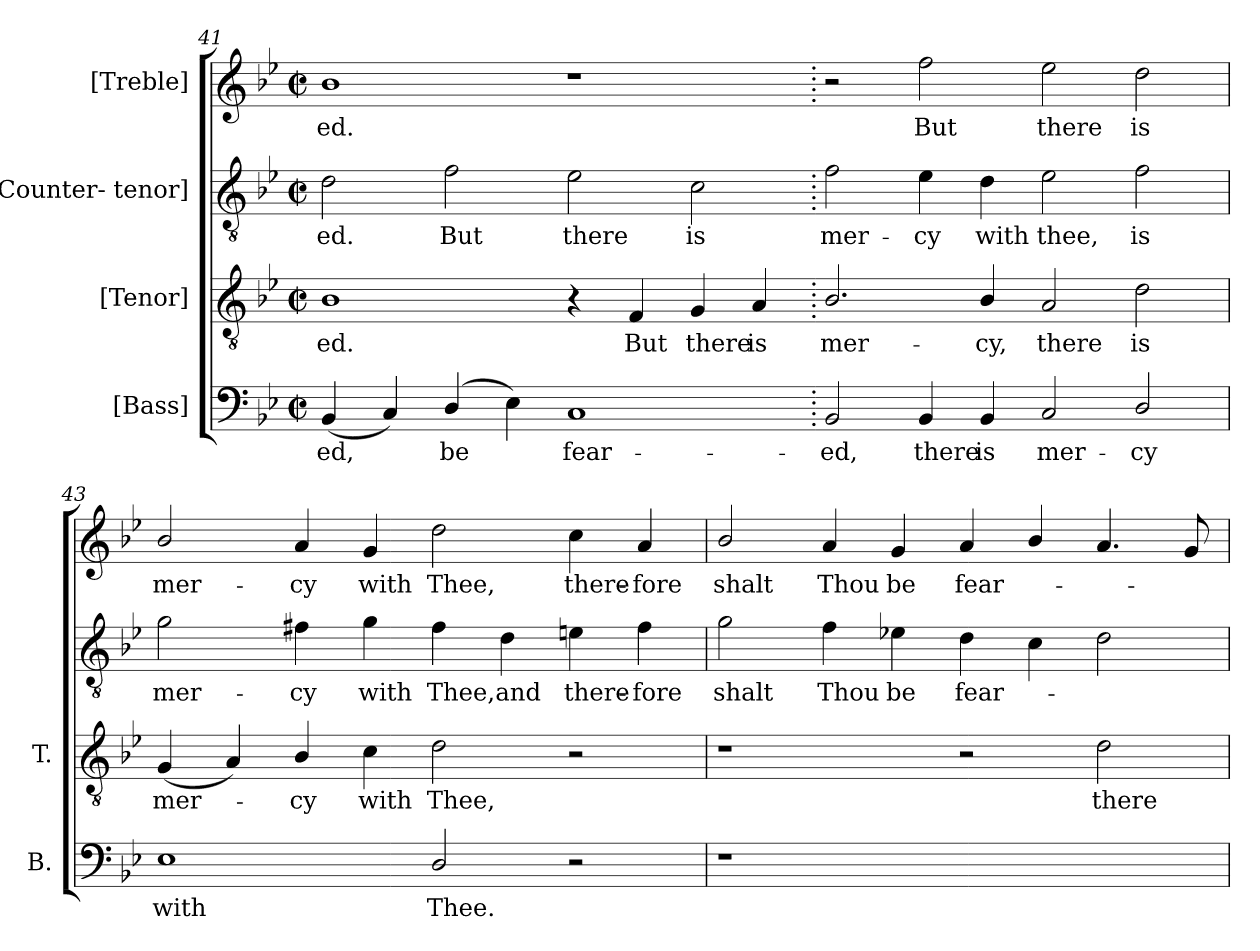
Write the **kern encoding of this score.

**kern	**text	**kern	**text	**kern	**text	**kern	**text
*part4	*part4	*part3	*part3	*part2	*part2	*part1	*part1
*staff4	*staff4	*staff3	*staff3	*staff2	*staff2	*staff1	*staff1
*I"[Bass]	*	*I"[Tenor]	*	*I"[Counter- tenor]	*	*I"[Treble]	*
*I'B.	*	*I'T.	*	*	*	*	*
!!LO:LB:g=z
*clefF4	*	*clefGv2	*	*clefGv2	*	*clefG2	*
*	*	*ITrd7c12	*	*ITrd7c12	*	*	*
*k[b-e-]	*	*k[b-e-]	*	*k[b-e-]	*	*k[b-e-]	*
*B-:	*	*B-:	*	*B-:	*	*B-:	*
*M2/2	*	*M2/2	*	*M2/2	*	*M2/2	*
*met(c|)	*	*met(c|)	*	*met(c|)	*	*met(c|)	*
=41	=41	=41	=41	=41	=41	=41	=41
!	!LO:LY:b:color=#000000	!	!	!	!	!	!
!	!	!	!LO:LY:b:color=#000000	!	!	!	!
!	!	!	!	!	!LO:LY:b:color=#000000	!	!
!	!	!	!	!	!	!	!LO:LY:b:color=#000000
(4BB-i/	-ed,	1BB-i	-ed.	2Di\	-ed.	1b-i	-ed.
4Ci/)	.	.	.	.	.	.	.
!	!LO:LY:b:color=#000000	!	!	!	!	!	!
!	!	!	!	!	!LO:LY:b:color=#000000	!	!
(4Di/	be	.	.	2Fi\	But	.	.
4E-i\)	.	.	.	.	.	.	.
!	!LO:LY:b:color=#000000	!	!	!	!	!	!
!	!	!	!	!	!LO:LY:b:color=#000000	!	!
1Ci	fear-	4r	.	2E-i\	there	1r	.
!	!	!	!LO:LY:b:color=#000000	!	!	!	!
.	.	4FFi/	But	.	.	.	.
!	!	!	!LO:LY:b:color=#000000	!	!	!	!
!	!	!	!	!	!LO:LY:b:color=#000000	!	!
.	.	4GGi/	there	2Ci\	is	.	.
!	!	!	!LO:LY:b:color=#000000	!	!	!	!
.	.	4AAi/	is	.	.	.	.
=42.	=42.	=42.	=42.	=42.	=42.	=42.	=42.
!	!LO:LY:b:color=#000000	!	!	!	!	!	!
!	!	!	!LO:LY:b:color=#000000	!	!	!	!
!	!	!	!	!	!LO:LY:b:color=#000000	!	!
2BB-i/	-ed,	2.BB-i/	mer-	2Fi\	mer-	2r	.
!	!LO:LY:b:color=#000000	!	!	!	!	!	!
!	!	!	!	!	!LO:LY:b:color=#000000	!	!
!	!	!	!	!	!	!	!LO:LY:b:color=#000000
4BB-i/	there	.	.	4E-i\	-cy	2ffi\	But
!	!LO:LY:b:color=#000000	!	!	!	!	!	!
!	!	!	!LO:LY:b:color=#000000	!	!	!	!
!	!	!	!	!	!LO:LY:b:color=#000000	!	!
4BB-i/	is	4BB-i/	-cy,	4Di\	with	.	.
!	!LO:LY:b:color=#000000	!	!	!	!	!	!
!	!	!	!LO:LY:b:color=#000000	!	!	!	!
!	!	!	!	!	!LO:LY:b:color=#000000	!	!
!	!	!	!	!	!	!	!LO:LY:b:color=#000000
2Ci/	mer-	2AAi/	there	2E-i\	thee,	2ee-i\	there
!	!LO:LY:b:color=#000000	!	!	!	!	!	!
!	!	!	!LO:LY:b:color=#000000	!	!	!	!
!	!	!	!	!	!LO:LY:b:color=#000000	!	!
!	!	!	!	!	!	!	!LO:LY:b:color=#000000
2Di/	-cy	2Di\	is	2Fi\	is	2ddi\	is
=43	=43	=43	=43	=43	=43	=43	=43
!	!LO:LY:b:color=#000000	!	!	!	!	!	!
!	!	!	!LO:LY:b:color=#000000	!	!	!	!
!	!	!	!	!	!LO:LY:b:color=#000000	!	!
!	!	!	!	!	!	!	!LO:LY:b:color=#000000
1E-i	with	(4GGi/	mer-	2Gi\	mer-	2b-i/	mer-
.	.	4AAi/)	.	.	.	.	.
!	!	!	!LO:LY:b:color=#000000	!	!	!	!
!	!	!	!	!	!LO:LY:b:color=#000000	!	!
!	!	!	!	!	!	!	!LO:LY:b:color=#000000
.	.	4BB-i/	-cy	4F#Xi\	-cy	4ai/	-cy
!	!	!	!LO:LY:b:color=#000000	!	!	!	!
!	!	!	!	!	!LO:LY:b:color=#000000	!	!
!	!	!	!	!	!	!	!LO:LY:b:color=#000000
.	.	4Ci\	with	4Gi\	with	4gi/	with
!	!LO:LY:b:color=#000000	!	!	!	!	!	!
!	!	!	!LO:LY:b:color=#000000	!	!	!	!
!	!	!	!	!	!LO:LY:b:color=#000000	!	!
!	!	!	!	!	!	!	!LO:LY:b:color=#000000
2Di/	Thee.	2Di\	Thee,	4F#i\	Thee,	2ddi\	Thee,
!	!	!	!	!	!LO:LY:b:color=#000000	!	!
.	.	.	.	4Di\	and	.	.
!	!	!	!	!	!LO:LY:b:color=#000000	!	!
!	!	!	!	!	!	!	!LO:LY:b:color=#000000
2r	.	2r	.	4Eni\	there-	4cci\	there-
!	!	!	!	!	!LO:LY:b:color=#000000	!	!
!	!	!	!	!	!	!	!LO:LY:b:color=#000000
.	.	.	.	4F#i\	-fore	4ai/	-fore
!!LO:PB:g=z
=44	=44	=44	=44	=44	=44	=44	=44
!	!	!	!	!	!LO:LY:b:color=#000000	!	!
!	!	!	!	!	!	!	!LO:LY:b:color=#000000
1r	.	1r	.	2Gi\	shalt	2b-i/	shalt
!	!	!	!	!	!LO:LY:b:color=#000000	!	!
!	!	!	!	!	!	!	!LO:LY:b:color=#000000
.	.	.	.	4Fi\	Thou	4ai/	Thou
!	!	!	!	!	!LO:LY:b:color=#000000	!	!
!	!	!	!	!	!	!	!LO:LY:b:color=#000000
.	.	.	.	4E-Xi\	be	4gi/	be
!	!	!	!	!	!LO:LY:b:color=#000000	!	!
!	!	!	!	!	!	!	!LO:LY:b:color=#000000
1ryy	.	2r	.	4Di\	fear-	4ai/	fear-
.	.	.	.	4Ci\	.	4b-i/	.
!	!	!	!LO:LY:b:color=#000000	!	!	!	!
.	.	2Di\	there-	2Di\	.	4.ai/	.
.	.	.	.	.	.	8gi/	.
=	=	=	=	=	=	=	=
*-	*-	*-	*-	*-	*-	*-	*-
